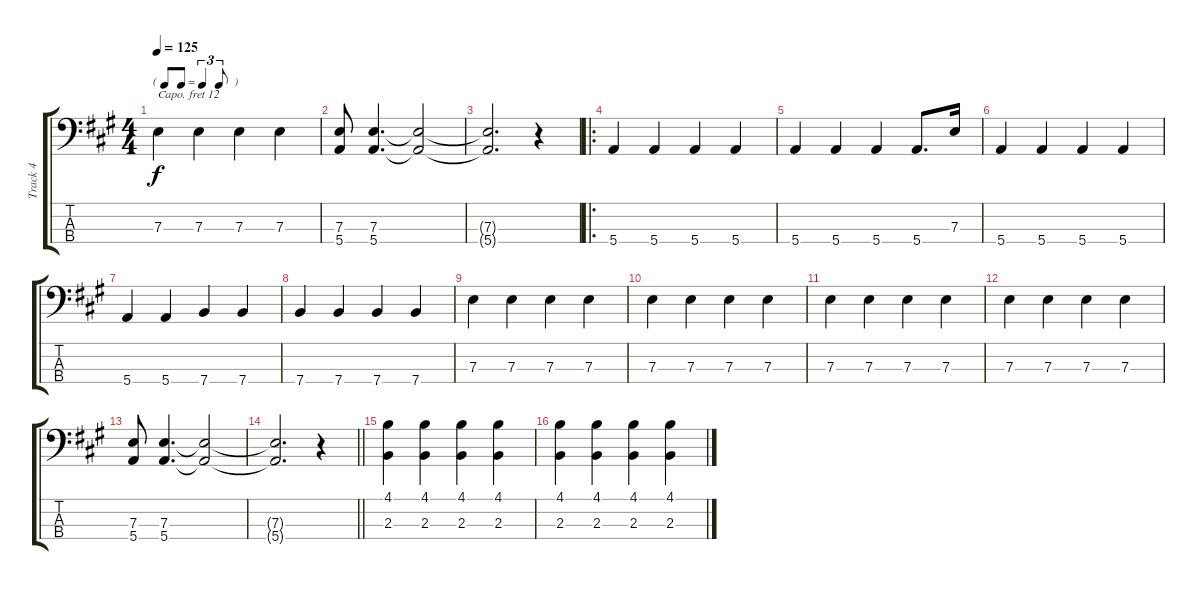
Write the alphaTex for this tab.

\track ("Track 4" "Track 4") {instrument acousticgrandpiano}
\staff {score tabs}
\capo 12
\tuning (G2 D2 A1 E1) {hide}
\ts (4 4)
\tf triplet8th
\tempo 125
\clef f4
\ks a
7.3.4{dy f} 7.3.4 7.3.4 7.3.4 |
(7.3 5.4).8 (7.3 5.4).4{d} (7.3{t} 5.4{t}).2 |
(7.3{t} 5.4{t}).2{d} r.4 |
\ro
5.4.4 5.4.4 5.4.4 5.4.4 |
5.4.4 5.4.4 5.4.4 5.4.8{d} 7.3.16 |
5.4.4 5.4.4 5.4.4 5.4.4 |
5.4.4 5.4.4 7.4.4 7.4.4 |
7.4.4 7.4.4 7.4.4 7.4.4 |
7.3.4 7.3.4 7.3.4 7.3.4 |
7.3.4 7.3.4 7.3.4 7.3.4 |
7.3.4 7.3.4 7.3.4 7.3.4 |
7.3.4 7.3.4 7.3.4 7.3.4 |
(7.3 5.4).8 (7.3 5.4).4{d} (7.3{t} 5.4{t}).2 |
\barLineRight lightlight
(7.3{t} 5.4{t}).2{d} r.4 |
(4.1 2.3).4 (4.1 2.3).4 (4.1 2.3).4 (4.1 2.3).4 |
(4.1 2.3).4 (4.1 2.3).4 (4.1 2.3).4 (4.1 2.3).4
